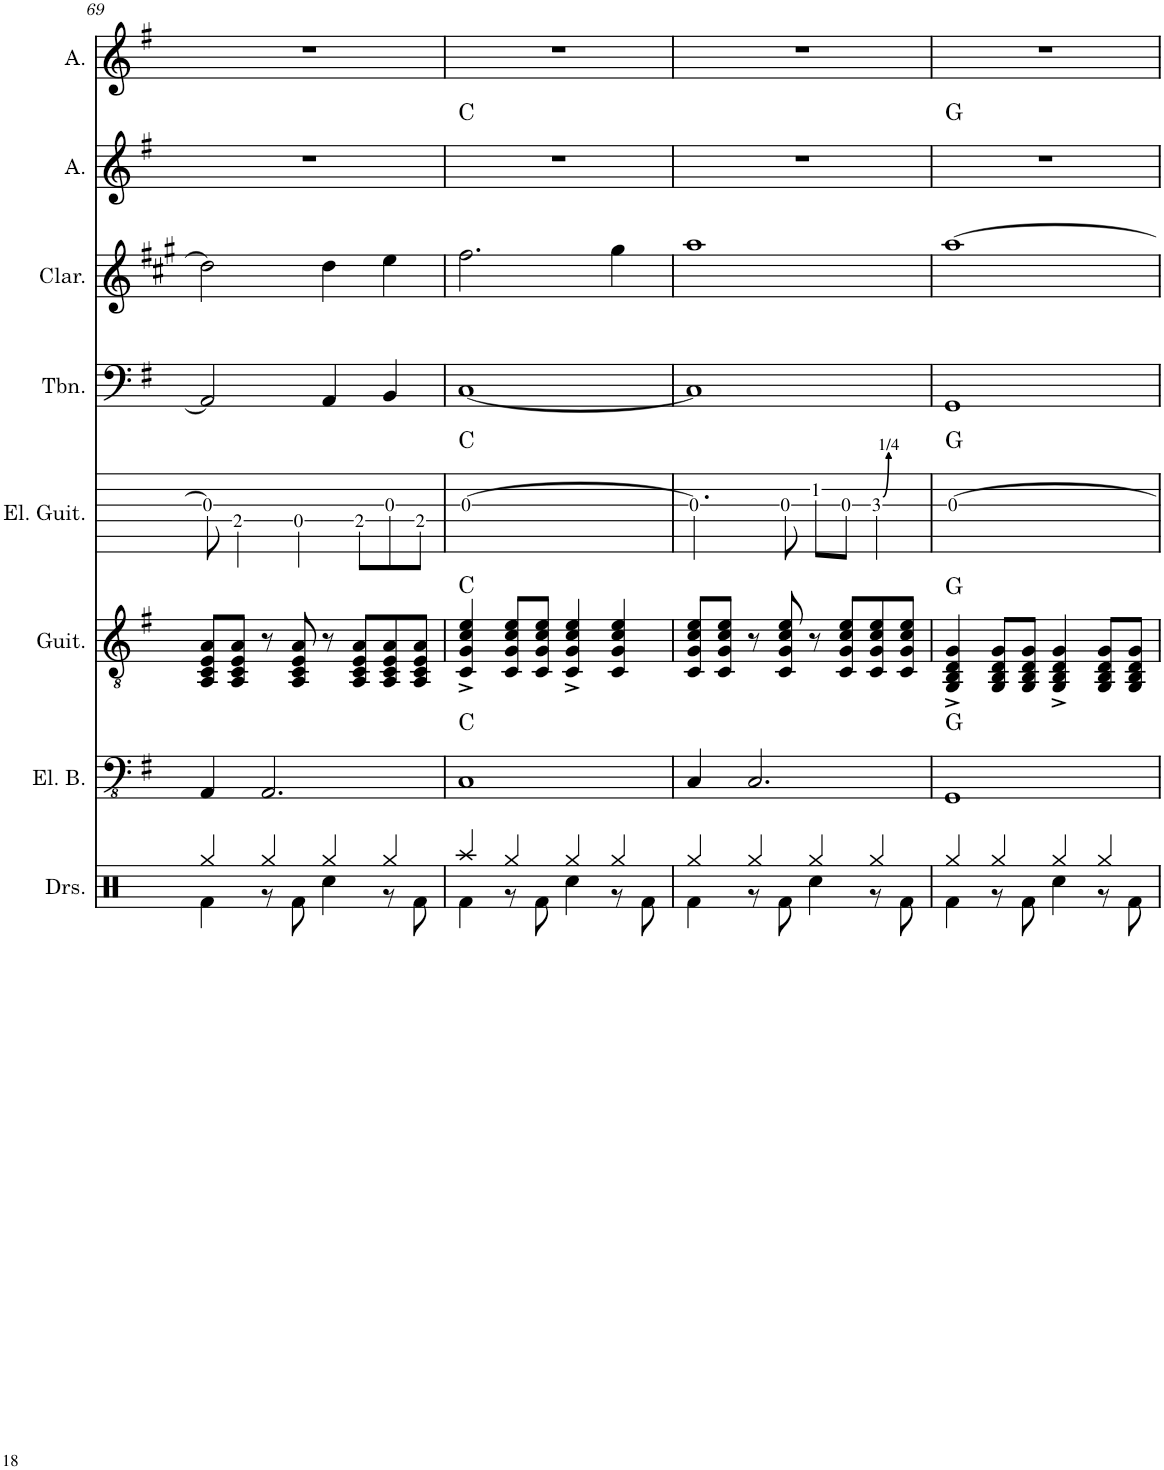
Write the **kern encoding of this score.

**kern	**kern	**harte	**kern	**harte	**kern	**harte	**kern	**kern	**kern	**harte	**kern
*part8	*part7	*part7	*part6	*part6	*part5	*part5	*part4	*part3	*part2	*part2	*part1
*staff8	*staff7	*	*staff6	*	*staff5	*	*staff4	*staff3	*staff2	*	*staff1
*I"Drumset	*I"Electric Bass	*	*I"Acoustic Guitar	*	*I"Electric Guitar	*	*I"Trombone	*I"Clarinette	*I"Alto	*	*I"Alto
*I'Drs.	*I'El. B.	*	*I'Guit.	*	*I'El. Guit.	*	*I'Tbn.	*I'Clar.	*I'A.	*	*I'A.
!!LO:PB:g=z
*clefX	*clefFv4	*	*clefGv2	*	*	*	*clefF4	*clefG2	*clefG2	*	*clefG2
*	*	*	*	*	*	*	*	*Trd1c2	*	*	*
*k[]	*k[f#]	*	*k[f#]	*	*k[f#]	*	*k[f#]	*k[f#c#g#]	*k[f#]	*	*k[f#]
*M4/4	*M4/4	*	*M4/4	*	*M4/4	*	*M4/4	*M4/4	*M4/4	*	*M4/4
=69	=69	=69	=69	=69	=69	=69	=69	=69	=69	=69	=69
*^	*	*	*	*	*	*	*	*	*	*	*
4Rgg/	4Rf\	4AAA/	.	8AA/ 8C/ 8E/ 8A/L	.	8G\]	.	2AA/]	2dd\]	1r	.	1r
.	.	.	.	8AA/ 8C/ 8E/ 8A/J	.	4E\	.	.	.	.	.	.
4Rgg/	8r	2.AAA/	.	8r	.	.	.	.	.	.	.	.
.	8Rf\	.	.	8AA/ 8C/ 8E/ 8A/	.	4D\	.	.	.	.	.	.
4Rgg/	4Rcc\	.	.	8r	.	.	.	4AA/	4dd\	.	.	.
.	.	.	.	8AA/ 8C/ 8E/ 8A/L	.	8E\L	.	.	.	.	.	.
4Rgg/	8r	.	.	8AA/ 8C/ 8E/ 8A/	.	8G\	.	4BB/	4ee\	.	.	.
.	8Rf\	.	.	8AA/ 8C/ 8E/ 8A/J	.	8E\J	.	.	.	.	.	.
=70	=70	=70	=70	=70	=70	=70	=70	=70	=70	=70	=70	=70
4Raa/	4Rf\	1CC	C:maj	4C/^ 4G/^ 4c/^ 4e/^	C:maj	[1G	C:maj	[1C	2.ff#\	1r	C:maj	1r
4Rgg/	8r	.	.	8C/ 8G/ 8c/ 8e/L	.	.	.	.	.	.	.	.
.	8Rf\	.	.	8C/ 8G/ 8c/ 8e/J	.	.	.	.	.	.	.	.
4Rgg/	4Rcc\	.	.	4C/^ 4G/^ 4c/^ 4e/^	.	.	.	.	.	.	.	.
4Rgg/	8r	.	.	4C/ 4G/ 4c/ 4e/	.	.	.	.	4gg#\	.	.	.
.	8Rf\	.	.	.	.	.	.	.	.	.	.	.
=71	=71	=71	=71	=71	=71	=71	=71	=71	=71	=71	=71	=71
4Rgg/	4Rf\	4CC/	.	8C/ 8G/ 8c/ 8e/L	.	4.G\]	.	1C]	1aa	1r	.	1r
.	.	.	.	8C/ 8G/ 8c/ 8e/J	.	.	.	.	.	.	.	.
4Rgg/	8r	2.CC/	.	8r	.	.	.	.	.	.	.	.
.	8Rf\	.	.	8C/ 8G/ 8c/ 8e/	.	8G\	.	.	.	.	.	.
4Rgg/	4Rcc\	.	.	8r	.	8c\L	.	.	.	.	.	.
.	.	.	.	8C/ 8G/ 8c/ 8e/L	.	8G\J	.	.	.	.	.	.
4Rgg/	8r	.	.	8C/ 8G/ 8c/ 8e/	.	4B-X\	.	.	.	.	.	.
.	8Rf\	.	.	8C/ 8G/ 8c/ 8e/J	.	.	.	.	.	.	.	.
=72	=72	=72	=72	=72	=72	=72	=72	=72	=72	=72	=72	=72
4Rgg/	4Rf\	1GGG	G:maj	4GG/^ 4BB/^ 4D/^ 4G/^	G:maj	[1G	G:maj	1GG	[1aa	1r	G:maj	1r
4Rgg/	8r	.	.	8GG/ 8BB/ 8D/ 8G/L	.	.	.	.	.	.	.	.
.	8Rf\	.	.	8GG/ 8BB/ 8D/ 8G/J	.	.	.	.	.	.	.	.
4Rgg/	4Rcc\	.	.	4GG/^ 4BB/^ 4D/^ 4G/^	.	.	.	.	.	.	.	.
4Rgg/	8r	.	.	8GG/ 8BB/ 8D/ 8G/L	.	.	.	.	.	.	.	.
.	8Rf\	.	.	8GG/ 8BB/ 8D/ 8G/J	.	.	.	.	.	.	.	.
*v	*v	*	*	*	*	*	*	*	*	*	*	*
=	=	=	=	=	=	=	=	=	=	=	=
*-	*-	*-	*-	*-	*-	*-	*-	*-	*-	*-	*-
